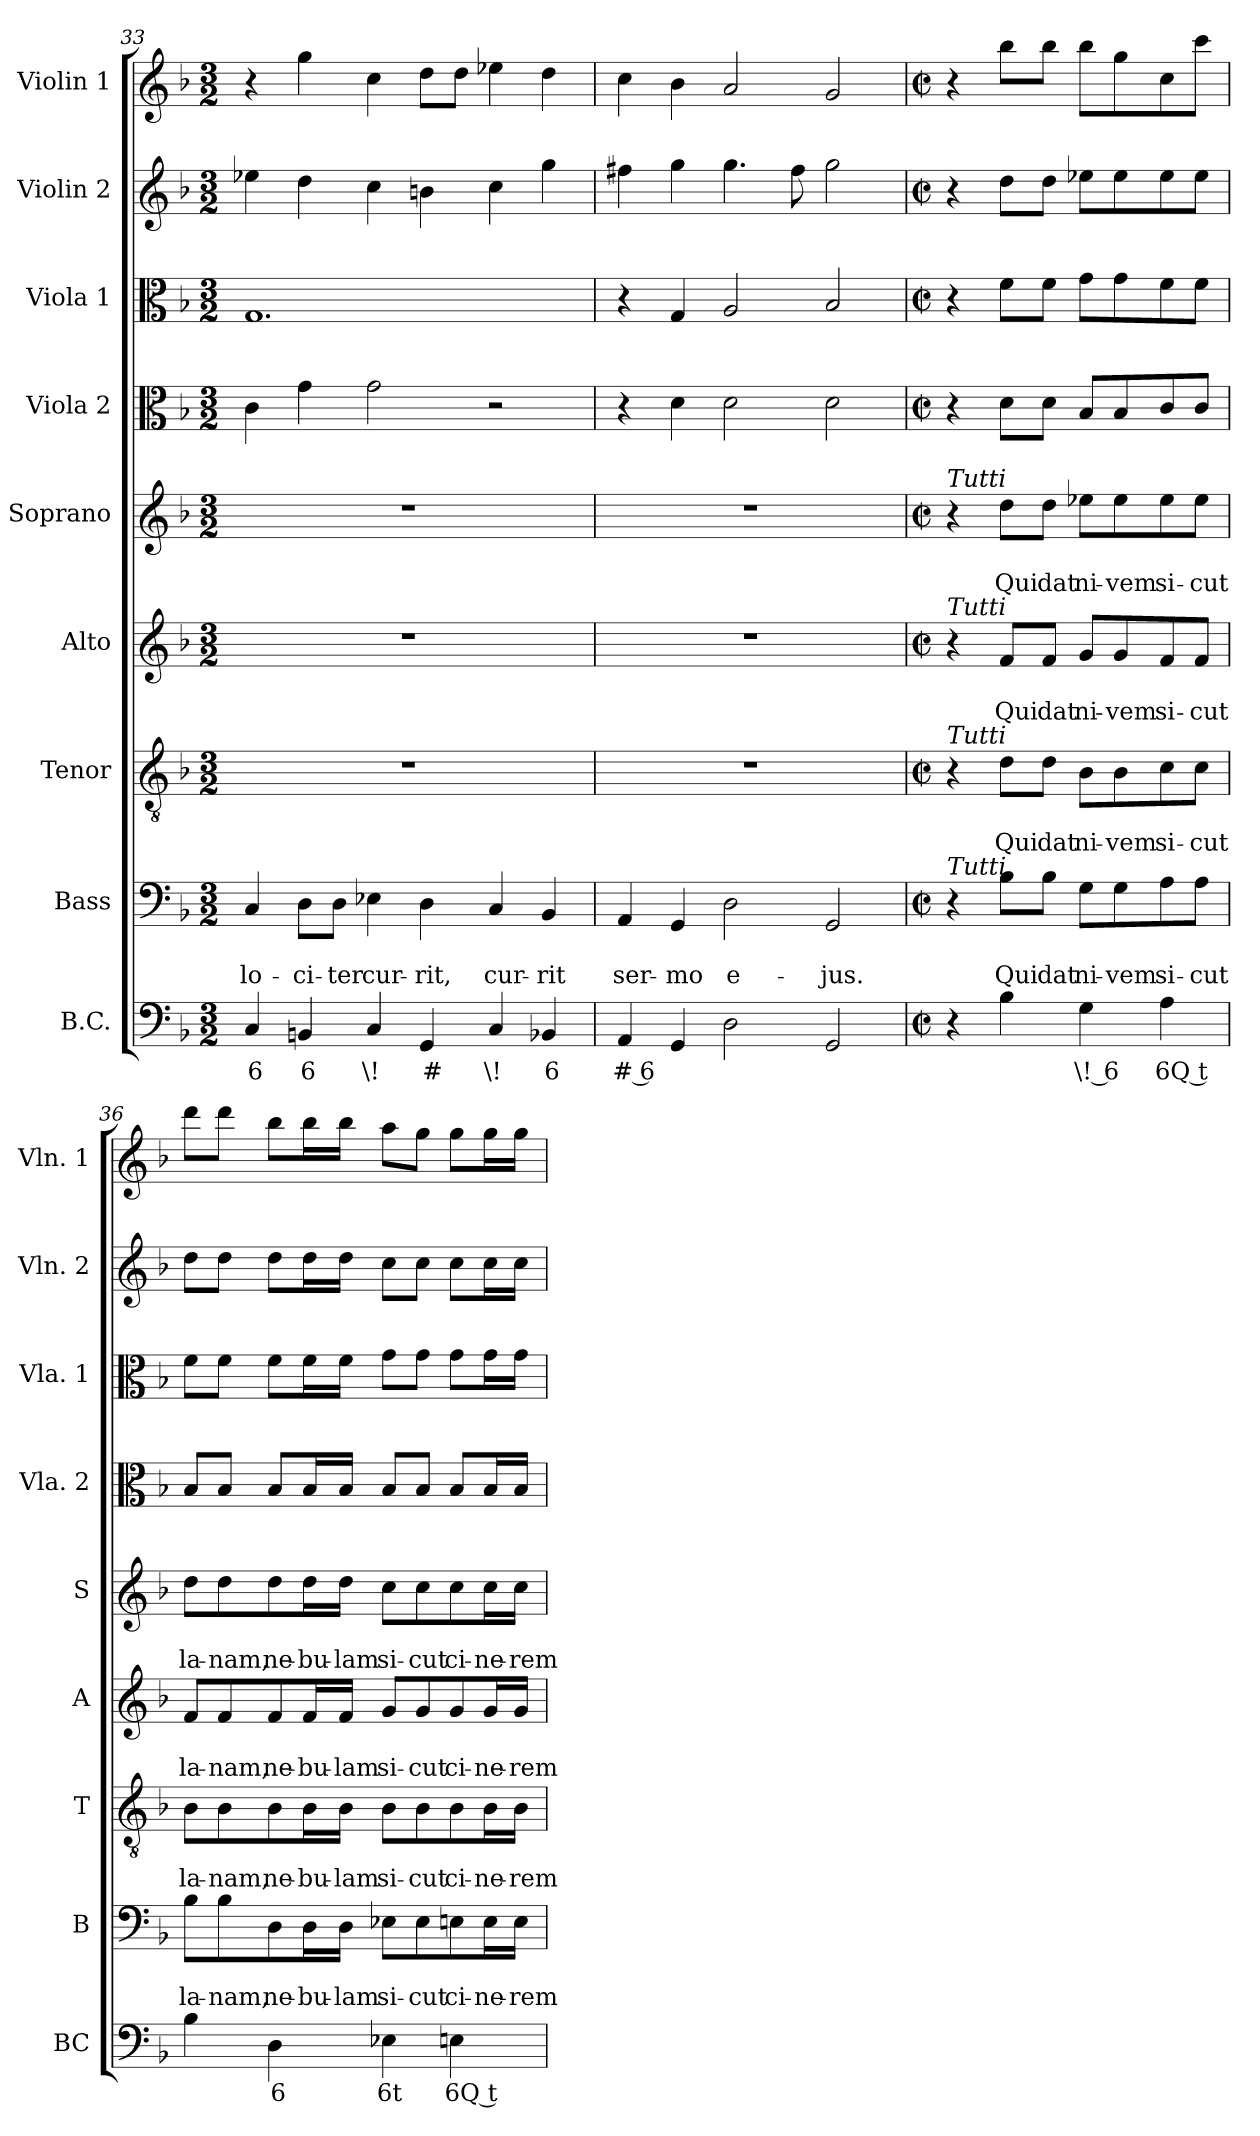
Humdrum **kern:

**kern	**text	**kern	**text	**text	**kern	**text	**text	**kern	**text	**text	**kern	**text	**text	**kern	**kern	**kern	**kern
*part9	*part9	*part8	*part8	*part8	*part7	*part7	*part7	*part6	*part6	*part6	*part5	*part5	*part5	*part4	*part3	*part2	*part1
*staff9	*staff9	*staff8	*staff8	*staff8	*staff7	*staff7	*staff7	*staff6	*staff6	*staff6	*staff5	*staff5	*staff5	*staff4	*staff3	*staff2	*staff1
*I"B.C.	*	*I"Bass	*	*	*I"Tenor	*	*	*I"Alto	*	*	*I"Soprano	*	*	*I"Viola 2	*I"Viola 1	*I"Violin 2	*I"Violin 1
*I'BC	*	*I'B	*	*	*I'T	*	*	*I'A	*	*	*I'S	*	*	*I'Vla. 2	*I'Vla. 1	*I'Vln. 2	*I'Vln. 1
*clefF4	*	*clefF4	*	*	*clefGv2	*	*	*clefG2	*	*	*clefG2	*	*	*clefC3	*clefC3	*clefG2	*clefG2
*k[b-]	*	*k[b-]	*	*	*k[b-]	*	*	*k[b-]	*	*	*k[b-]	*	*	*k[b-]	*k[b-]	*k[b-]	*k[b-]
*F:	*	*F:	*	*	*F:	*	*	*F:	*	*	*F:	*	*	*F:	*F:	*F:	*F:
*M3/2	*	*M3/2	*	*	*M3/2	*	*	*M3/2	*	*	*M3/2	*	*	*M3/2	*M3/2	*M3/2	*M3/2
=33	=33	=33	=33	=33	=33	=33	=33	=33	=33	=33	=33	=33	=33	=33	=33	=33	=33
!	!LO:LY:b	!	!	!LO:LY:b	!	!	!	!	!	!	!	!	!	!	!	!	!
4C/	6	4C/	.	-lo-	1.r	.	.	1.r	.	.	1.r	.	.	4c\	1.G	4ee-X\	4r
!	!LO:LY:b	!	!	!LO:LY:b	!	!	!	!	!	!	!	!	!	!	!	!	!
4BBn/	6	8D\L	.	-ci-	.	.	.	.	.	.	.	.	.	4g\	.	4dd\	4gg\
!	!	!	!	!LO:LY:b	!	!	!	!	!	!	!	!	!	!	!	!	!
.	.	8D\J	.	-ter	.	.	.	.	.	.	.	.	.	.	.	.	.
!	!LO:LY:b	!	!	!LO:LY:b	!	!	!	!	!	!	!	!	!	!	!	!	!
4C/	\!	4E-X\	.	cur-	.	.	.	.	.	.	.	.	.	2g\	.	4cc\	4cc\
!	!LO:LY:b	!	!	!LO:LY:b	!	!	!	!	!	!	!	!	!	!	!	!	!
4GG/	#	4D\	.	-rit,	.	.	.	.	.	.	.	.	.	.	.	4bn\	8dd\L
.	.	.	.	.	.	.	.	.	.	.	.	.	.	.	.	.	8dd\J
!	!LO:LY:b	!	!	!LO:LY:b	!	!	!	!	!	!	!	!	!	!	!	!	!
4C/	\!	4C/	.	cur-	.	.	.	.	.	.	.	.	.	2r	.	4cc\	4ee-X\
!	!LO:LY:b	!	!	!LO:LY:b	!	!	!	!	!	!	!	!	!	!	!	!	!
4BB-X/	6	4BB-/	.	-rit	.	.	.	.	.	.	.	.	.	.	.	4gg\	4dd\
=34	=34	=34	=34	=34	=34	=34	=34	=34	=34	=34	=34	=34	=34	=34	=34	=34	=34
!	!LO:LY:b	!	!	!LO:LY:b	!	!	!	!	!	!	!	!	!	!	!	!	!
4AA/	# 6	4AA/	.	ser-	1.r	.	.	1.r	.	.	1.r	.	.	4r	4r	4ff#X\	4cc\
!	!	!	!	!LO:LY:b	!	!	!	!	!	!	!	!	!	!	!	!	!
4GG/	.	4GG/	.	-mo	.	.	.	.	.	.	.	.	.	4d\	4G/	4gg\	4b-\
!	!	!	!	!LO:LY:b	!	!	!	!	!	!	!	!	!	!	!	!	!
2D\	.	2D\	.	e-	.	.	.	.	.	.	.	.	.	2d\	2A/	4.gg\	2a/
.	.	.	.	.	.	.	.	.	.	.	.	.	.	.	.	8ff#\	.
!	!	!	!	!LO:LY:b	!	!	!	!	!	!	!	!	!	!	!	!	!
2GG/	.	2GG/	.	-jus.	.	.	.	.	.	.	.	.	.	2d\	2B-/	2gg\	2g/
!!LO:LB:g=z
=35	=35	=35	=35	=35	=35	=35	=35	=35	=35	=35	=35	=35	=35	=35	=35	=35	=35
*M2/2	*	*M2/2	*	*	*M2/2	*	*	*M2/2	*	*	*M2/2	*	*	*M2/2	*M2/2	*M2/2	*M2/2
*met(c|)	*	*met(c|)	*	*	*met(c|)	*	*	*met(c|)	*	*	*met(c|)	*	*	*met(c|)	*met(c|)	*met(c|)	*met(c|)
!	!	!	!	!	!	!	!	!	!	!	!LO:TX:a:i:t=Tutti	!	!	!	!	!	!
!	!	!	!	!	!	!	!	!LO:TX:a:i:t=Tutti	!	!	!	!	!	!	!	!	!
!	!	!	!	!	!LO:TX:a:i:t=Tutti	!	!	!	!	!	!	!	!	!	!	!	!
!	!	!LO:TX:a:i:t=Tutti	!	!	!	!	!	!	!	!	!	!	!	!	!	!	!
4r	.	4r	.	.	4r	.	.	4r	.	.	4r	.	.	4r	4r	4r	4r
!	!	!	!	!LO:LY:b	!	!	!LO:LY:b	!	!	!LO:LY:b	!	!	!LO:LY:b	!	!	!	!
4B-\	.	8B-\L	.	Qui	8d\L	.	Qui	8f/L	.	Qui	8dd\L	.	Qui	8d\L	8f\L	8dd\L	8bb-\L
!	!	!	!	!LO:LY:b	!	!	!LO:LY:b	!	!	!LO:LY:b	!	!	!LO:LY:b	!	!	!	!
.	.	8B-\J	.	dat	8d\J	.	dat	8f/J	.	dat	8dd\J	.	dat	8d\J	8f\J	8dd\J	8bb-\J
!	!LO:LY:b	!	!	!LO:LY:b	!	!	!LO:LY:b	!	!	!LO:LY:b	!	!	!LO:LY:b	!	!	!	!
4G\	\! 6	8G\L	.	ni-	8B-\L	.	ni-	8g/L	.	ni-	8ee-X\L	.	ni-	8B-/L	8g\L	8ee-X\L	8bb-\L
!	!	!	!	!LO:LY:b	!	!	!LO:LY:b	!	!	!LO:LY:b	!	!	!LO:LY:b	!	!	!	!
.	.	8G\	.	-vem	8B-\	.	-vem	8g/	.	-vem	8ee-\	.	-vem	8B-/	8g\	8ee-\	8gg\
!	!LO:LY:b	!	!	!LO:LY:b	!	!	!LO:LY:b	!	!	!LO:LY:b	!	!	!LO:LY:b	!	!	!	!
4A\	6Q t	8A\	.	si-	8c\	.	si-	8f/	.	si-	8ee-\	.	si-	8c/	8f\	8ee-\	8cc\
!	!	!	!	!LO:LY:b	!	!	!LO:LY:b	!	!	!LO:LY:b	!	!	!LO:LY:b	!	!	!	!
.	.	8A\J	.	-cut	8c\J	.	-cut	8f/J	.	-cut	8ee-\J	.	-cut	8c/J	8f\J	8ee-\J	8ccc\J
=36	=36	=36	=36	=36	=36	=36	=36	=36	=36	=36	=36	=36	=36	=36	=36	=36	=36
!	!	!	!	!LO:LY:b	!	!	!LO:LY:b	!	!	!LO:LY:b	!	!	!LO:LY:b	!	!	!	!
4B-\	.	8B-\L	.	la-	8B-\L	.	la-	8f/L	.	la-	8dd\L	.	la-	8B-/L	8f\L	8dd\L	8ddd\L
!	!	!	!	!LO:LY:b	!	!	!LO:LY:b	!	!	!LO:LY:b	!	!	!LO:LY:b	!	!	!	!
.	.	8B-\	.	-nam,	8B-\	.	-nam,	8f/	.	-nam,	8dd\	.	-nam,	8B-/J	8f\J	8dd\J	8ddd\J
!	!LO:LY:b	!	!	!LO:LY:b	!	!	!LO:LY:b	!	!	!LO:LY:b	!	!	!LO:LY:b	!	!	!	!
4D\	6	8D\	.	ne-	8B-\	.	ne-	8f/	.	ne-	8dd\	.	ne-	8B-/L	8f\L	8dd\L	8bb-\L
!	!	!	!	!LO:LY:b	!	!	!LO:LY:b	!	!	!LO:LY:b	!	!	!LO:LY:b	!	!	!	!
.	.	16D\L	.	-bu-	16B-\L	.	-bu-	16f/L	.	-bu-	16dd\L	.	-bu-	16B-/L	16f\L	16dd\L	16bb-\L
!	!	!	!	!LO:LY:b	!	!	!LO:LY:b	!	!	!LO:LY:b	!	!	!LO:LY:b	!	!	!	!
.	.	16D\JJ	.	-lam	16B-\JJ	.	-lam	16f/JJ	.	-lam	16dd\JJ	.	-lam	16B-/JJ	16f\JJ	16dd\JJ	16bb-\JJ
!	!LO:LY:b	!	!	!LO:LY:b	!	!	!LO:LY:b	!	!	!LO:LY:b	!	!	!LO:LY:b	!	!	!	!
4E-X\	6t	8E-X\L	.	si-	8B-\L	.	si-	8g/L	.	si-	8cc\L	.	si-	8B-/L	8g\L	8cc\L	8aa\L
!	!	!	!	!LO:LY:b	!	!	!LO:LY:b	!	!	!LO:LY:b	!	!	!LO:LY:b	!	!	!	!
.	.	8E-\	.	-cut	8B-\	.	-cut	8g/	.	-cut	8cc\	.	-cut	8B-/J	8g\J	8cc\J	8gg\J
!	!LO:LY:b	!	!	!LO:LY:b	!	!	!LO:LY:b	!	!	!LO:LY:b	!	!	!LO:LY:b	!	!	!	!
4En\	6Q t	8En\	.	ci-	8B-\	.	ci-	8g/	.	ci-	8cc\	.	ci-	8B-/L	8g\L	8cc\L	8gg\L
!	!	!	!	!LO:LY:b	!	!	!LO:LY:b	!	!	!LO:LY:b	!	!	!LO:LY:b	!	!	!	!
.	.	16E\L	.	-ne-	16B-\L	.	-ne-	16g/L	.	-ne-	16cc\L	.	-ne-	16B-/L	16g\L	16cc\L	16gg\L
!	!	!	!	!LO:LY:b	!	!	!LO:LY:b	!	!	!LO:LY:b	!	!	!LO:LY:b	!	!	!	!
.	.	16E\JJ	.	-rem	16B-\JJ	.	-rem	16g/JJ	.	-rem	16cc\JJ	.	-rem	16B-/JJ	16g\JJ	16cc\JJ	16gg\JJ
=	=	=	=	=	=	=	=	=	=	=	=	=	=	=	=	=	=
*-	*-	*-	*-	*-	*-	*-	*-	*-	*-	*-	*-	*-	*-	*-	*-	*-	*-
